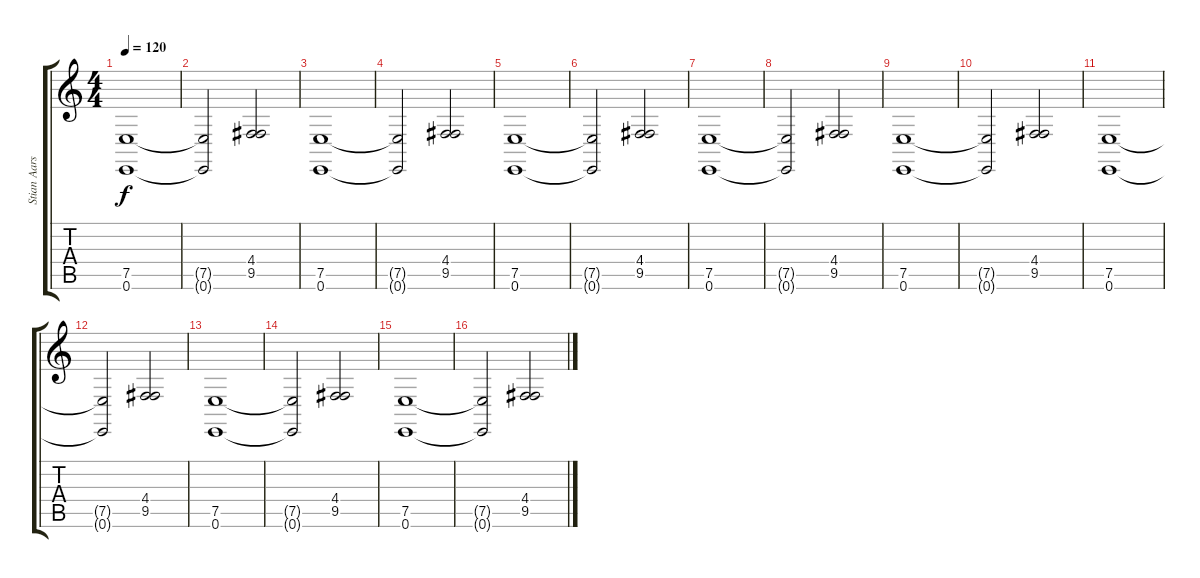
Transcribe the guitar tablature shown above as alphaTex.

\track ("Stian Aarstad" "Stian Aars") {instrument pad2warm}
\staff {score tabs}
\tuning (E4 B3 G3 D3 A2 E2) {hide}
\ts (4 4)
\tempo 120
\clef g2
\ks c
(7.5 0.6).1{dy f} |
(7.5{t} 0.6{t}).2 (4.4 9.5).2 |
(7.5 0.6).1 |
(7.5{t} 0.6{t}).2 (4.4 9.5).2 |
(7.5 0.6).1 |
(7.5{t} 0.6{t}).2 (4.4 9.5).2 |
(7.5 0.6).1 |
(7.5{t} 0.6{t}).2 (4.4 9.5).2 |
(7.5 0.6).1 |
(7.5{t} 0.6{t}).2 (4.4 9.5).2 |
(7.5 0.6).1 |
(7.5{t} 0.6{t}).2 (4.4 9.5).2 |
(7.5 0.6).1 |
(7.5{t} 0.6{t}).2 (4.4 9.5).2 |
(7.5 0.6).1 |
(7.5{t} 0.6{t}).2 (4.4 9.5).2
